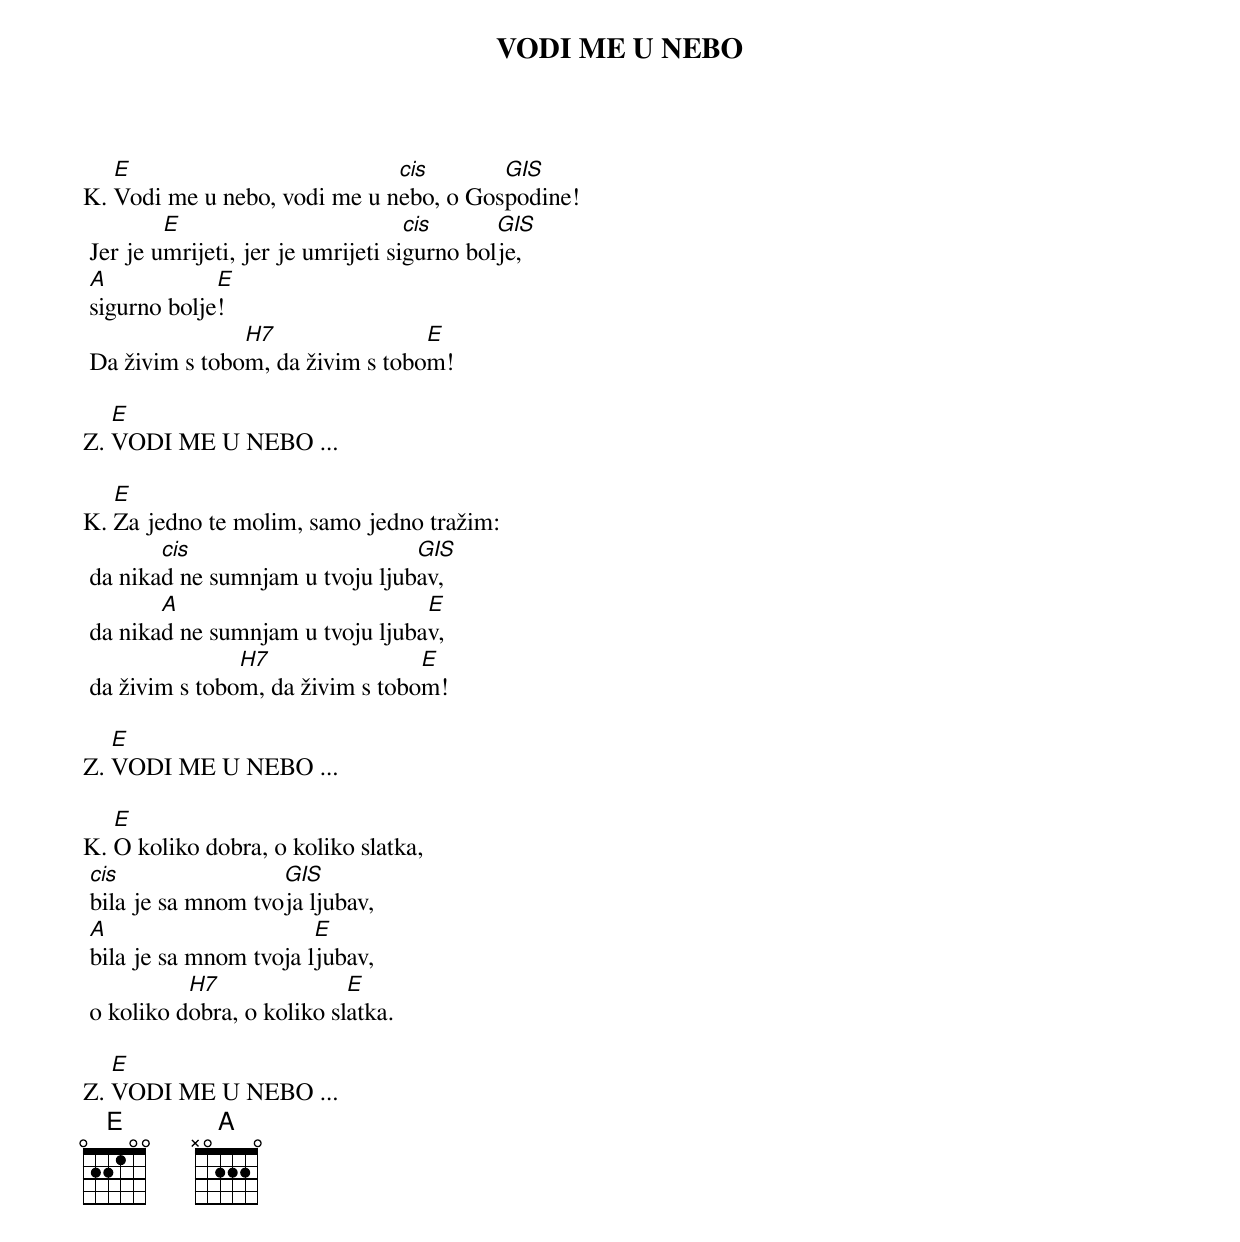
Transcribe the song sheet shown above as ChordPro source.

{title: VODI ME U NEBO}

K.	[E]Vodi me u nebo, vodi me u n[cis]ebo, o Gos[GIS]podine!
	Jer je u[E]mrijeti, jer je umrijeti si[cis]gurno bol[GIS]je,
	[A]sigurno bolje[E]!
	Da živim s tobo[H7]m, da živim s tobo[E]m!

Z.	[E]VODI ME U NEBO ...

K.	[E]Za jedno te molim, samo jedno tražim:
	da nika[cis]d ne sumnjam u tvoju ljub[GIS]av,
	da nika[A]d ne sumnjam u tvoju ljuba[E]v,
	da živim s tobo[H7]m, da živim s tobo[E]m!

Z.	[E]VODI ME U NEBO ...

K.	[E]O koliko dobra, o koliko slatka,
	[cis]bila je sa mnom tvo[GIS]ja ljubav,
	[A]bila je sa mnom tvoja l[E]jubav,
	o koliko d[H7]obra, o koliko sl[E]atka.

Z.	[E]VODI ME U NEBO ...
